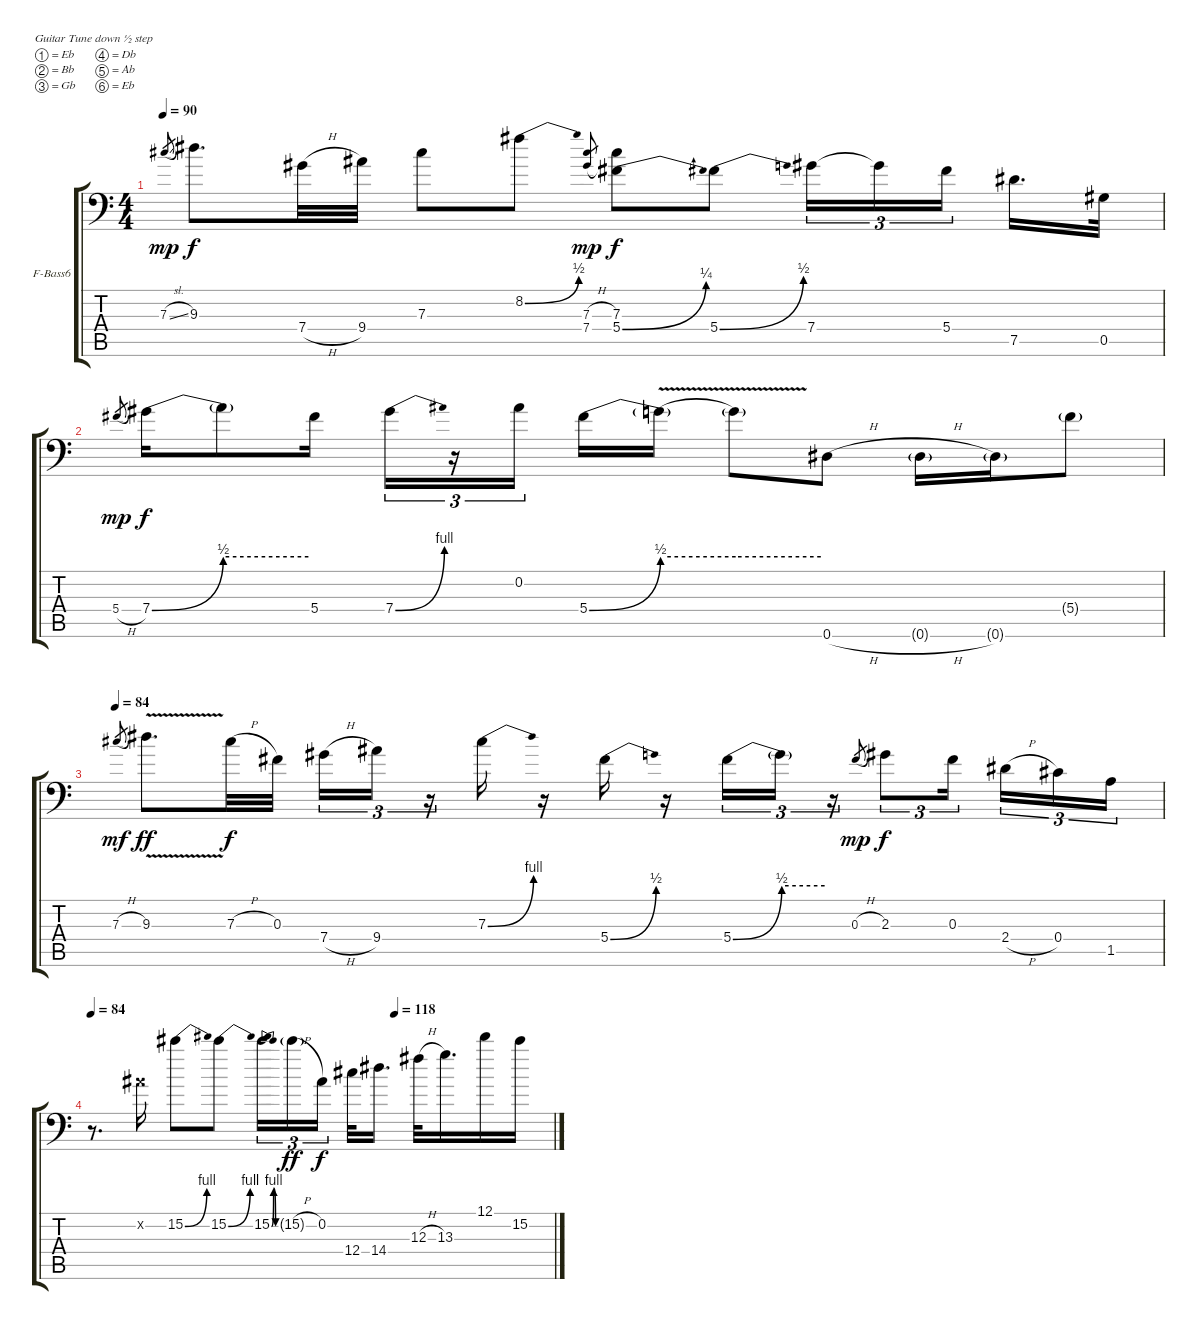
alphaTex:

\bracketExtendMode groupsimilarinstruments
\firstSystemTrackNameOrientation horizontal
\otherSystemsTrackNameOrientation horizontal
\track ("Overdub" "F-Bass6") {instrument fretlessbass}
\staff {score tabs}
\tuning (Eb4 Bb3 Gb3 Db3 Ab2 Eb2)
\ts (4 4)
\tempo 90
\clef f4
\ks c
7.3{sl}.8{gr dy mp} 9.3.8{d dy f} 7.4{h}.32 9.4.32 7.3.8 8.2{be (bend 0 0 60 2)}.8 (7.3{h} 7.4{h}).8{gr dy mp} (7.3 5.4{be (bend 0 0 60 1)}).8{dy f} 5.4{be (bend 0 0 60 2)}.8 7.4.16{tu (3 2)} 7.4{t}.16{tu (3 2)} 5.4.16{tu (3 2)} 7.5.16{d} 0.5.32 |
5.4{h}.8{gr dy mp} 7.4{be (bend 0 0 60 2)}.16{dy f} 7.4{be (hold 0 2 60 2) t}.8 5.4.16 7.4{be (bend 0 0 60 4)}.16{tu (3 2)} r.16{tu (3 2)} 0.2.16{tu (3 2)} 5.4{be (bend 0 0 60 2)}.16 5.4{be (hold 0 2 60 2) v t}.16 5.4{be (hold 0 2 60 2) t}.8 0.6{h}.8 0.6{h g}.16 0.6{g}.16 5.4{g}.8 |
\tempo 84
7.3{h}.8{gr dy mf} 9.3{v}.8{d dy ff} 7.3{h}.32{dy f} 0.3.32 7.4{h}.16{tu (3 2)} 9.4.16{tu (3 2)} r.16{tu (3 2)} 7.3{be (bend 0 0 60 4)}.16 r.16 5.4{be (bend 0 0 60 2)}.16 r.16 5.4{be (bend 0 0 60 2)}.16{tu (3 2)} 5.4{be (hold 0 2 60 2) t}.16{tu (3 2)} r.16{tu (3 2)} 0.3{h}.8{gr dy mp} 2.3.8{tu (3 2) dy f} 0.3.16{tu (3 2)} 2.4{h}.16{tu (3 2)} 0.4.16{tu (3 2)} 1.5.16{tu (3 2)} |
\tempo 84
\tempo (118 0.65625)
r.8{d} 0.2{x}.16 15.2{be (bend 0 0 60 4)}.8 15.2{be (bend 0 0 60 4)}.8 15.2{be (bendrelease 0 0 30 4 30 4 60 0)}.16{tu (3 2)} 15.2{h g}.16{tu (3 2) dy ff} 0.2.16{tu (3 2) dy f} 12.4.32 14.4.16{d} 12.3{h}.32 13.3.16{d} 12.1.16 15.2.16
